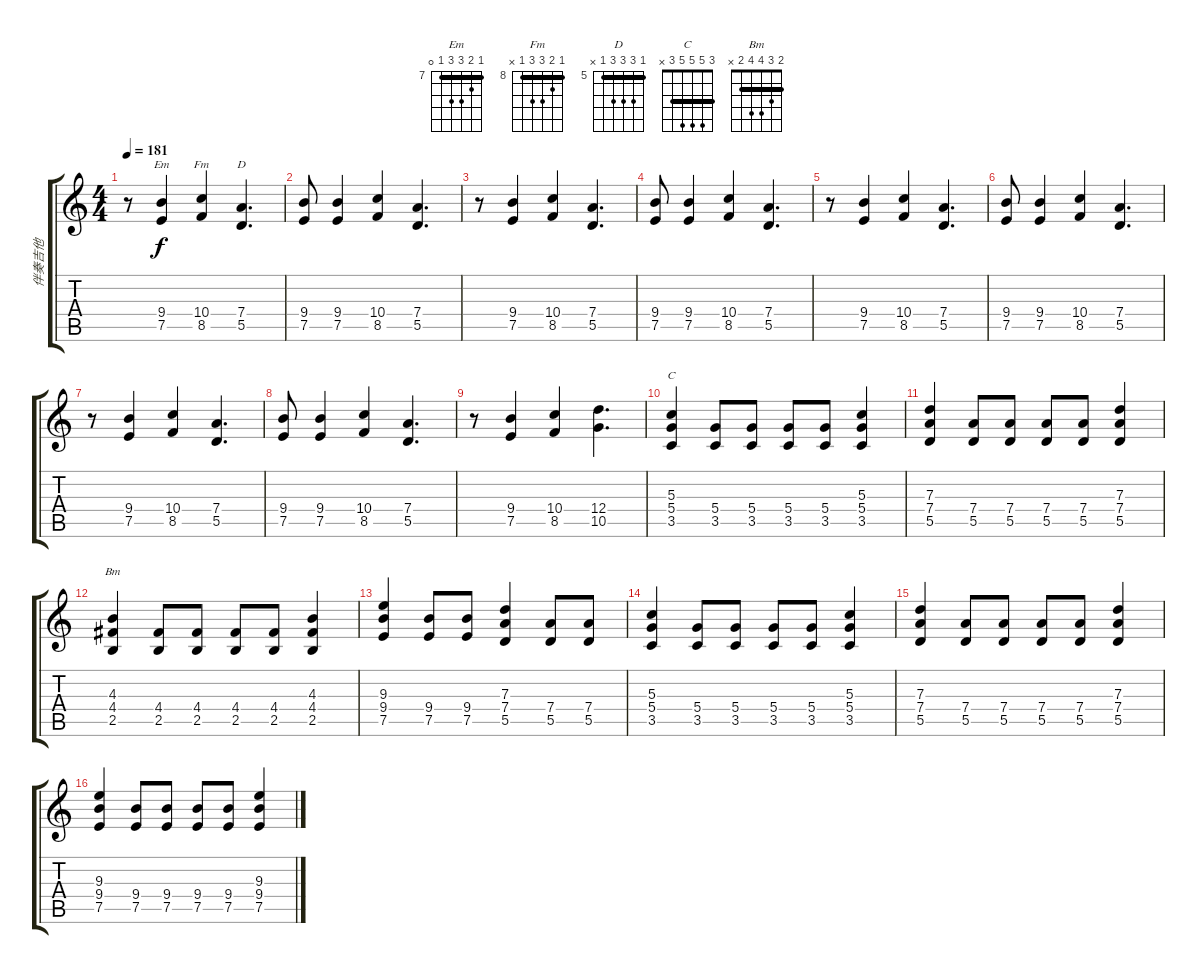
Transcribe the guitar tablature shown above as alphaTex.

\track ("伴奏吉他" "伴奏吉他") {instrument overdrivenguitar}
\staff {score tabs}
\tuning (E4 B3 G3 D3 A2 E2) {hide}
\chord ("Em" 7 8 9 9 7 0) {firstfret 7 barre 7}
\chord ("Fm" 8 9 10 10 8 x) {firstfret 8 barre 8}
\chord ("D" 5 7 7 7 5 x) {firstfret 5 barre 5}
\chord ("C" 3 5 5 5 3 x) {barre 3}
\chord ("Bm" 2 3 4 4 2 x) {barre 2}
\ts (4 4)
\tempo 181
\clef g2
\ks c
r.8{dy f} (9.4 7.5).4{ch "Em"} (10.4 8.5).4{ch "Fm"} (7.4 5.5).4{d ch "D"} |
(9.4 7.5).8 (9.4 7.5).4 (10.4 8.5).4 (7.4 5.5).4{d} |
r.8 (9.4 7.5).4 (10.4 8.5).4 (7.4 5.5).4{d} |
(9.4 7.5).8 (9.4 7.5).4 (10.4 8.5).4 (7.4 5.5).4{d} |
r.8 (9.4 7.5).4 (10.4 8.5).4 (7.4 5.5).4{d} |
(9.4 7.5).8 (9.4 7.5).4 (10.4 8.5).4 (7.4 5.5).4{d} |
r.8 (9.4 7.5).4 (10.4 8.5).4 (7.4 5.5).4{d} |
(9.4 7.5).8 (9.4 7.5).4 (10.4 8.5).4 (7.4 5.5).4{d} |
r.8 (9.4 7.5).4 (10.4 8.5).4 (12.4 10.5).4{d} |
(5.3 5.4 3.5).4{ch "C" volume 11 balance 8} (5.4 3.5).8 (5.4 3.5).8 (5.4 3.5).8 (5.4 3.5).8 (5.3 5.4 3.5).4 |
(7.3 7.4 5.5).4 (7.4 5.5).8 (7.4 5.5).8 (7.4 5.5).8 (7.4 5.5).8 (7.3 7.4 5.5).4 |
(4.3 4.4 2.5).4{ch "Bm"} (4.4 2.5).8 (4.4 2.5).8 (4.4 2.5).8 (4.4 2.5).8 (4.3 4.4 2.5).4 |
(9.3 9.4 7.5).4 (9.4 7.5).8 (9.4 7.5).8 (7.3 7.4 5.5).4 (7.4 5.5).8 (7.4 5.5).8 |
(5.3 5.4 3.5).4 (5.4 3.5).8 (5.4 3.5).8 (5.4 3.5).8 (5.4 3.5).8 (5.3 5.4 3.5).4 |
(7.3 7.4 5.5).4 (7.4 5.5).8 (7.4 5.5).8 (7.4 5.5).8 (7.4 5.5).8 (7.3 7.4 5.5).4 |
(9.3 9.4 7.5).4 (9.4 7.5).8 (9.4 7.5).8 (9.4 7.5).8 (9.4 7.5).8 (9.3 9.4 7.5).4
